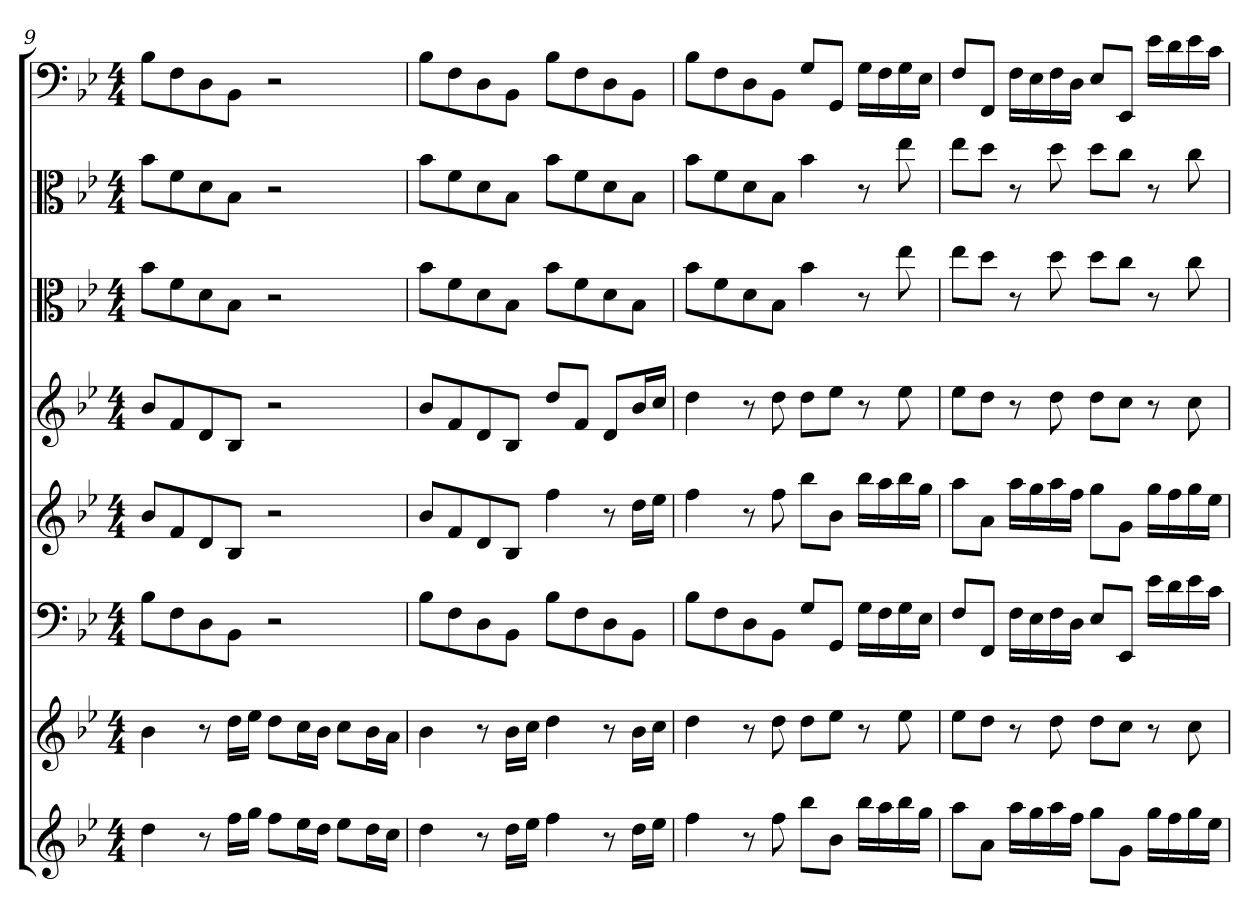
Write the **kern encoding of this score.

**kern	**kern	**kern	**kern	**kern	**kern	**kern	**kern
*part8	*part7	*part6	*part5	*part4	*part3	*part2	*part1
*staff8	*staff7	*staff6	*staff5	*staff4	*staff3	*staff2	*staff1
*clefG2	*clefG2	*clefF4	*clefG2	*clefG2	*clefC3	*clefC3	*clefF4
*k[b-e-]	*k[b-e-]	*k[b-e-]	*k[b-e-]	*k[b-e-]	*k[b-e-]	*k[b-e-]	*k[b-e-]
*B-:	*B-:	*B-:	*B-:	*B-:	*B-:	*B-:	*B-:
*M4/4	*M4/4	*M4/4	*M4/4	*M4/4	*M4/4	*M4/4	*M4/4
=9	=9	=9	=9	=9	=9	=9	=9
4dd\	4b-\	8B-\L	8b-/L	8b-/L	8b-\L	8b-\L	8B-\L
.	.	8F\	8f/	8f/	8f\	8f\	8F\
8r	8r	8D\	8d/	8d/	8d\	8d\	8D\
16ff\LL	16dd\LL	8BB-\J	8B-/J	8B-/J	8B-\J	8B-\J	8BB-\J
16gg\JJ	16ee-\JJ	.	.	.	.	.	.
8ff\L	8dd\L	2r	2r	2r	2r	2r	2r
16ee-\L	16cc\L	.	.	.	.	.	.
16dd\JJ	16b-\JJ	.	.	.	.	.	.
8ee-\L	8cc\L	.	.	.	.	.	.
16dd\L	16b-\L	.	.	.	.	.	.
16cc\JJ	16a\JJ	.	.	.	.	.	.
=10	=10	=10	=10	=10	=10	=10	=10
4dd\	4b-\	8B-\L	8b-/L	8b-/L	8b-\L	8b-\L	8B-\L
.	.	8F\	8f/	8f/	8f\	8f\	8F\
8r	8r	8D\	8d/	8d/	8d\	8d\	8D\
16dd\LL	16b-\LL	8BB-\J	8B-/J	8B-/J	8B-\J	8B-\J	8BB-\J
16ee-\JJ	16cc\JJ	.	.	.	.	.	.
4ff\	4dd\	8B-\L	4ff\	8dd/L	8b-\L	8b-\L	8B-\L
.	.	8F\	.	8f/J	8f\	8f\	8F\
8r	8r	8D\	8r	8d/L	8d\	8d\	8D\
16dd\LL	16b-\LL	8BB-\J	16dd\LL	16b-/L	8B-\J	8B-\J	8BB-\J
16ee-\JJ	16cc\JJ	.	16ee-\JJ	16cc/JJ	.	.	.
=11	=11	=11	=11	=11	=11	=11	=11
4ff\	4dd\	8B-\L	4ff\	4dd\	8b-\L	8b-\L	8B-\L
.	.	8F\	.	.	8f\	8f\	8F\
8r	8r	8D\	8r	8r	8d\	8d\	8D\
8ff\	8dd\	8BB-\J	8ff\	8dd\	8B-\J	8B-\J	8BB-\J
8bb-\L	8dd\L	8G/L	8bb-\L	8dd\L	4b-\	4b-\	8G/L
8b-\J	8ee-\J	8GG/J	8b-\J	8ee-\J	.	.	8GG/J
16bb-\LL	8r	16G\LL	16bb-\LL	8r	8r	8r	16G\LL
16aa\	.	16F\	16aa\	.	.	.	16F\
16bb-\	8ee-\	16G\	16bb-\	8ee-\	8ee-\	8ee-\	16G\
16gg\JJ	.	16E-\JJ	16gg\JJ	.	.	.	16E-\JJ
=12	=12	=12	=12	=12	=12	=12	=12
8aa\L	8ee-\L	8F/L	8aa\L	8ee-\L	8ee-\L	8ee-\L	8F/L
8a\J	8dd\J	8FF/J	8a\J	8dd\J	8dd\J	8dd\J	8FF/J
16aa\LL	8r	16F\LL	16aa\LL	8r	8r	8r	16F\LL
16gg\	.	16E-\	16gg\	.	.	.	16E-\
16aa\	8dd\	16F\	16aa\	8dd\	8dd\	8dd\	16F\
16ff\JJ	.	16D\JJ	16ff\JJ	.	.	.	16D\JJ
8gg\L	8dd\L	8E-/L	8gg\L	8dd\L	8dd\L	8dd\L	8E-/L
8g\J	8cc\J	8EE-/J	8g\J	8cc\J	8cc\J	8cc\J	8EE-/J
16gg\LL	8r	16e-\LL	16gg\LL	8r	8r	8r	16e-\LL
16ff\	.	16d\	16ff\	.	.	.	16d\
16gg\	8cc\	16e-\	16gg\	8cc\	8cc\	8cc\	16e-\
16ee-\JJ	.	16c\JJ	16ee-\JJ	.	.	.	16c\JJ
=	=	=	=	=	=	=	=
*-	*-	*-	*-	*-	*-	*-	*-
